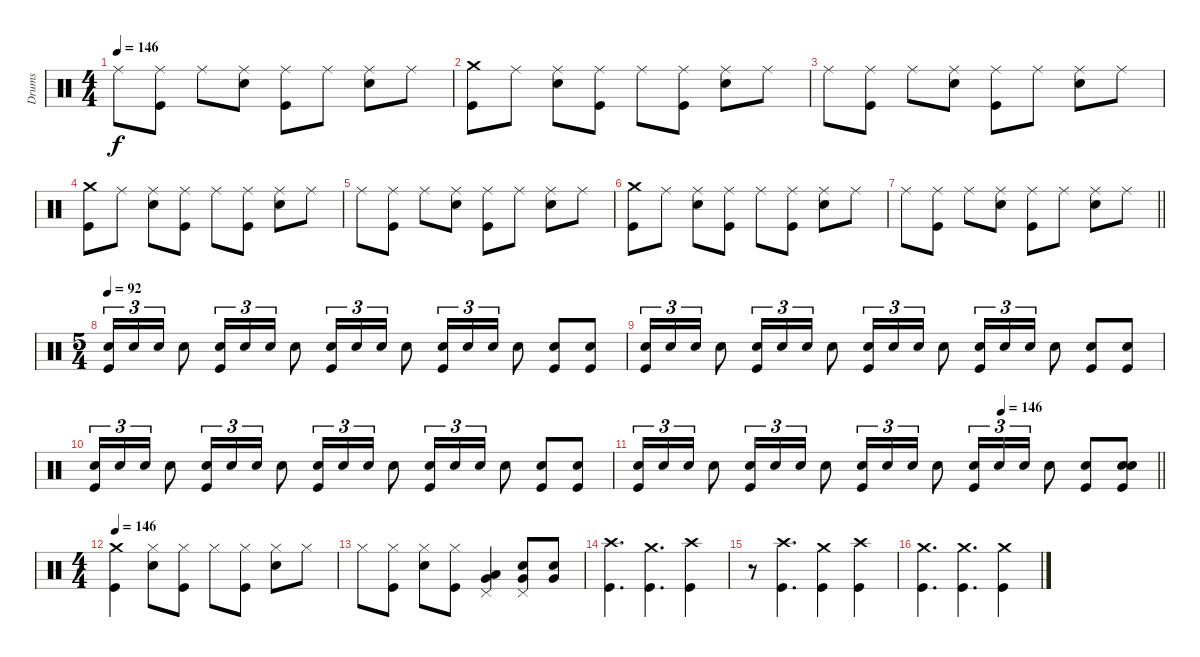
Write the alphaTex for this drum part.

\track ("Drums" "Drums") {instrument percussion}
\staff {score}
\articulation defaults
\ts (4 4)
\tempo 146
\clef neutral
\ks c "Ride (middle)".8{dy f}
("Ride (middle)" "Kick (hit)").8 "Ride (middle)".8 ("Ride (middle)" "Electric Snare (hit)").8 ("Ride (middle)" "Kick (hit)").8 "Ride (middle)".8 ("Ride (middle)" "Electric Snare (hit)").8 "Ride (middle)".8 |
("Crash medium (hit)" "Kick (hit)").8 "Ride (middle)".8 ("Ride (middle)" "Electric Snare (hit)").8 ("Ride (middle)" "Kick (hit)").8 "Ride (middle)".8 ("Ride (middle)" "Kick (hit)").8 ("Ride (middle)" "Electric Snare (hit)").8 "Ride (middle)".8 |
"Ride (middle)".8 ("Ride (middle)" "Kick (hit)").8 "Ride (middle)".8 ("Ride (middle)" "Electric Snare (hit)").8 ("Ride (middle)" "Kick (hit)").8 "Ride (middle)".8 ("Ride (middle)" "Electric Snare (hit)").8 "Ride (middle)".8 |
("Crash medium (hit)" "Kick (hit)").8 "Ride (middle)".8 ("Ride (middle)" "Electric Snare (hit)").8 ("Ride (middle)" "Kick (hit)").8 "Ride (middle)".8 ("Ride (middle)" "Kick (hit)").8 ("Ride (middle)" "Electric Snare (hit)").8 "Ride (middle)".8 |
"Ride (middle)".8 ("Ride (middle)" "Kick (hit)").8 "Ride (middle)".8 ("Ride (middle)" "Electric Snare (hit)").8 ("Ride (middle)" "Kick (hit)").8 "Ride (middle)".8 ("Ride (middle)" "Electric Snare (hit)").8 "Ride (middle)".8 |
("Crash medium (hit)" "Kick (hit)").8 "Ride (middle)".8 ("Ride (middle)" "Electric Snare (hit)").8 ("Ride (middle)" "Kick (hit)").8 "Ride (middle)".8 ("Ride (middle)" "Kick (hit)").8 ("Ride (middle)" "Electric Snare (hit)").8 "Ride (middle)".8 |
\barLineRight lightlight "Ride (middle)".8
("Ride (middle)" "Kick (hit)").8 "Ride (middle)".8 ("Ride (middle)" "Electric Snare (hit)").8 ("Ride (middle)" "Kick (hit)").8 "Ride (middle)".8 ("Ride (middle)" "Electric Snare (hit)").8 "Ride (middle)".8 |
\ts (5 4)
\tempo 92
("Electric Snare (hit)" "Kick (hit)").16{tu (3 2)} "Electric Snare (hit)".16{tu (3 2)} "Electric Snare (hit)".16{tu (3 2)} "Electric Snare (hit)".8 ("Electric Snare (hit)" "Kick (hit)").16{tu (3 2)} "Electric Snare (hit)".16{tu (3 2)} "Electric Snare (hit)".16{tu (3 2)} "Electric Snare (hit)".8 ("Electric Snare (hit)" "Kick (hit)").16{tu (3 2)} "Electric Snare (hit)".16{tu (3 2)} "Electric Snare (hit)".16{tu (3 2)} "Electric Snare (hit)".8 ("Electric Snare (hit)" "Kick (hit)").16{tu (3 2)} "Electric Snare (hit)".16{tu (3 2)} "Electric Snare (hit)".16{tu (3 2)} "Electric Snare (hit)".8 ("Electric Snare (hit)" "Kick (hit)").8 ("Electric Snare (hit)" "Kick (hit)").8 |
("Electric Snare (hit)" "Kick (hit)").16{tu (3 2)} "Electric Snare (hit)".16{tu (3 2)} "Electric Snare (hit)".16{tu (3 2)} "Electric Snare (hit)".8 ("Electric Snare (hit)" "Kick (hit)").16{tu (3 2)} "Electric Snare (hit)".16{tu (3 2)} "Electric Snare (hit)".16{tu (3 2)} "Electric Snare (hit)".8 ("Electric Snare (hit)" "Kick (hit)").16{tu (3 2)} "Electric Snare (hit)".16{tu (3 2)} "Electric Snare (hit)".16{tu (3 2)} "Electric Snare (hit)".8 ("Electric Snare (hit)" "Kick (hit)").16{tu (3 2)} "Electric Snare (hit)".16{tu (3 2)} "Electric Snare (hit)".16{tu (3 2)} "Electric Snare (hit)".8 ("Electric Snare (hit)" "Kick (hit)").8 ("Electric Snare (hit)" "Kick (hit)").8 |
("Electric Snare (hit)" "Kick (hit)").16{tu (3 2)} "Electric Snare (hit)".16{tu (3 2)} "Electric Snare (hit)".16{tu (3 2)} "Electric Snare (hit)".8 ("Electric Snare (hit)" "Kick (hit)").16{tu (3 2)} "Electric Snare (hit)".16{tu (3 2)} "Electric Snare (hit)".16{tu (3 2)} "Electric Snare (hit)".8 ("Electric Snare (hit)" "Kick (hit)").16{tu (3 2)} "Electric Snare (hit)".16{tu (3 2)} "Electric Snare (hit)".16{tu (3 2)} "Electric Snare (hit)".8 ("Electric Snare (hit)" "Kick (hit)").16{tu (3 2)} "Electric Snare (hit)".16{tu (3 2)} "Electric Snare (hit)".16{tu (3 2)} "Electric Snare (hit)".8 ("Electric Snare (hit)" "Kick (hit)").8 ("Electric Snare (hit)" "Kick (hit)").8 |
\tempo (146 0.7)
\barLineRight lightlight
("Electric Snare (hit)" "Kick (hit)").16{tu (3 2)} "Electric Snare (hit)".16{tu (3 2)} "Electric Snare (hit)".16{tu (3 2)} "Electric Snare (hit)".8 ("Electric Snare (hit)" "Kick (hit)").16{tu (3 2)} "Electric Snare (hit)".16{tu (3 2)} "Electric Snare (hit)".16{tu (3 2)} "Electric Snare (hit)".8 ("Electric Snare (hit)" "Kick (hit)").16{tu (3 2)} "Electric Snare (hit)".16{tu (3 2)} "Electric Snare (hit)".16{tu (3 2)} "Electric Snare (hit)".8 ("Electric Snare (hit)" "Kick (hit)").16{tu (3 2)} "Electric Snare (hit)".16{tu (3 2)} "Electric Snare (hit)".16{tu (3 2)} "Electric Snare (hit)".8 ("Electric Snare (hit)" "Kick (hit)").8 ("Electric Snare (hit)" "Electric Snare (hit)" "Kick (hit)").8 |
\ts (4 4)
\tempo 146
("Crash medium (hit)" "Kick (hit)").4 ("Hi-Hat (closed)" "Electric Snare (hit)").8 ("Hi-Hat (closed)" "Kick (hit)").8 "Hi-Hat (closed)".8 ("Hi-Hat (closed)" "Kick (hit)").8 ("Hi-Hat (closed)" "Electric Snare (hit)").8 "Hi-Hat (closed)".8 |
"Hi-Hat (closed)".8 ("Hi-Hat (closed)" "Kick (hit)").8 ("Hi-Hat (closed)" "Electric Snare (hit)").8 ("Hi-Hat (closed)" "Kick (hit)").8 ("Pedal Hi-Hat (hit)" "Low Tom (hit)" "Very Low Tom (hit)").4 ("Pedal Hi-Hat (hit)" "Electric Snare (hit)" "Very Low Tom (hit)").8 ("Electric Snare (hit)" "Very Low Tom (hit)").8 |
("Crash high (hit)" "Kick (hit)").4{d} ("Crash medium (hit)" "Kick (hit)").4{d} ("Crash high (hit)" "Kick (hit)").4 |
r.8 ("Crash high (hit)" "Kick (hit)").4{d} ("Crash medium (hit)" "Kick (hit)").4 ("Crash high (hit)" "Kick (hit)").4 |
("Crash medium (hit)" "Kick (hit)").4{d} ("Crash medium (hit)" "Kick (hit)").4{d} ("Crash medium (hit)" "Kick (hit)").4
